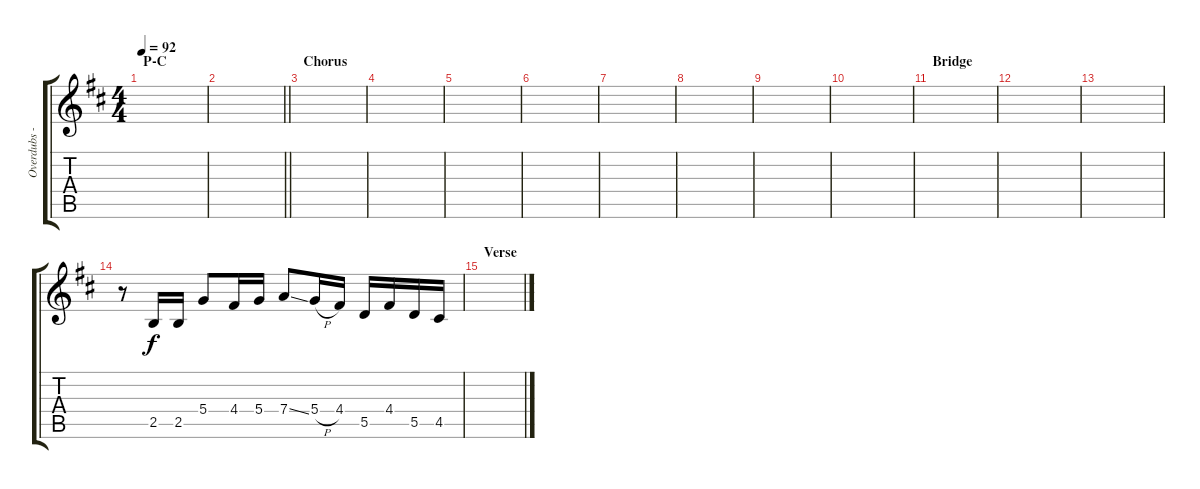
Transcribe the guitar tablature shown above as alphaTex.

\track ("Overdubs - Chris Caffery" "Overdubs -") {instrument distortionguitar}
\staff {score tabs}
\tuning (E4 B3 G3 D3 A2 E2) {hide}
\ts (4 4)
\section ("" "P-C")
\tempo 92
\clef g2
\ks d
|
\barLineRight lightlight
|
\section ("" "Chorus")
|
|
|
|
|
|
|
|
\section ("" "Bridge")
|
|
|
r.8 2.5.16 2.5.16 5.4.8 4.4.16 5.4.16 7.4{ss}.8 5.4{h}.16 4.4.16 5.5.16 4.4.16 5.5.16 4.5.16 |
\section ("" "Verse")
